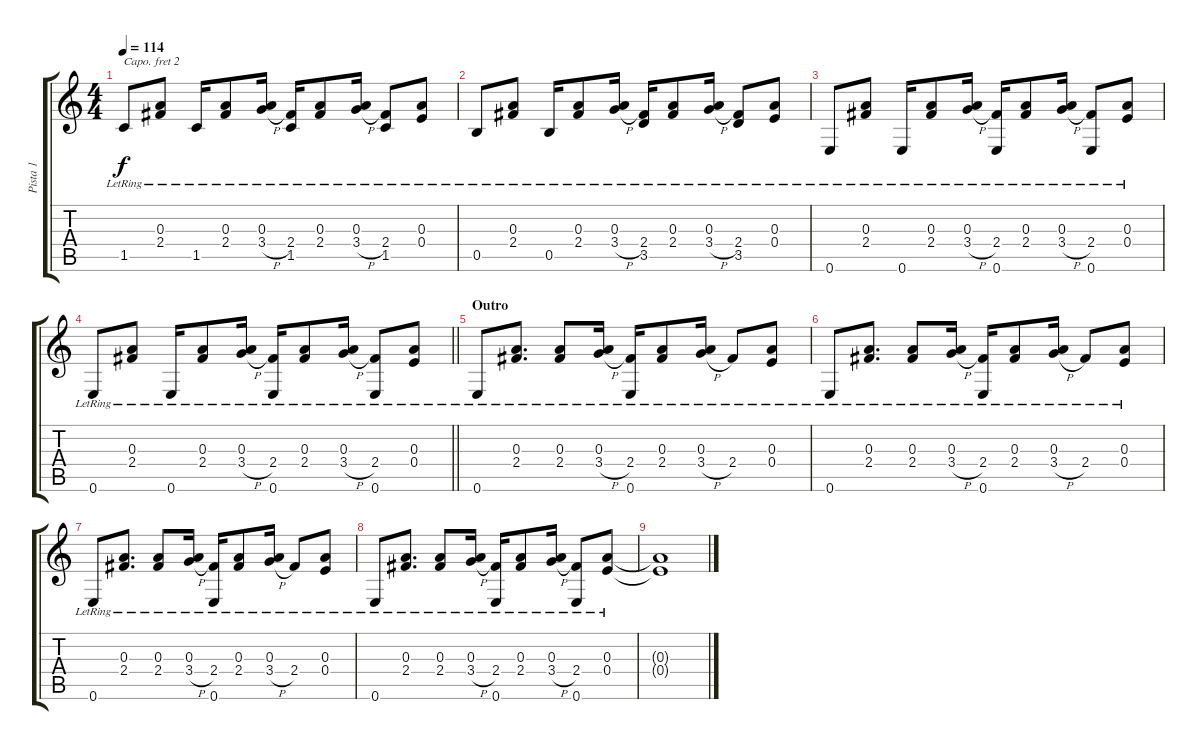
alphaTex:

\track ("Pista 1" "Pista 1") {instrument acousticguitarnylon}
\staff {score tabs}
\capo 2
\tuning (E4 B3 G3 D3 A2 D2) {hide}
\ts (4 4)
\tempo 114
\clef g2
\ks c
1.5{lr}.8{dy f} (0.3{lr} 2.4{lr}).8 1.5{lr}.16 (0.3{lr} 2.4{lr}).8 (0.3{lr} 3.4{h lr}).16 (2.4{lr} 1.5{lr}).16 (0.3{lr} 2.4{lr}).8 (0.3{lr} 3.4{h lr}).16 (2.4{lr} 1.5{lr}).8 (0.3{lr} 0.4{lr}).8 |
0.5{lr}.8 (0.3{lr} 2.4{lr}).8 0.5{lr}.16 (0.3{lr} 2.4{lr}).8 (0.3{lr} 3.4{h lr}).16 (2.4{lr} 3.5{lr}).16 (0.3{lr} 2.4{lr}).8 (0.3{lr} 3.4{h lr}).16 (2.4{lr} 3.5{lr}).8 (0.3{lr} 0.4{lr}).8 |
0.6{lr}.8 (0.3{lr} 2.4{lr}).8 0.6{lr}.16 (0.3{lr} 2.4{lr}).8 (0.3{lr} 3.4{h lr}).16 (2.4{lr} 0.6{lr}).16 (0.3{lr} 2.4{lr}).8 (0.3{lr} 3.4{h lr}).16 (2.4{lr} 0.6{lr}).8 (0.3{lr} 0.4{lr}).8 |
\barLineRight lightlight
0.6{lr}.8 (0.3{lr} 2.4{lr}).8 0.6{lr}.16 (0.3{lr} 2.4{lr}).8 (0.3{lr} 3.4{h lr}).16 (2.4{lr} 0.6{lr}).16 (0.3{lr} 2.4{lr}).8 (0.3{lr} 3.4{h lr}).16 (2.4{lr} 0.6{lr}).8 (0.3{lr} 0.4{lr}).8 |
\section ("" "Outro")
0.6{lr}.8 (0.3{lr} 2.4{lr}).8{d} (0.3{lr} 2.4{lr}).8 (0.3{lr} 3.4{h lr}).16 (2.4{lr} 0.6{lr}).16 (0.3{lr} 2.4{lr}).8 (0.3{lr} 3.4{h lr}).16 2.4{lr}.8 (0.3{lr} 0.4{lr}).8 |
0.6{lr}.8 (0.3{lr} 2.4{lr}).8{d} (0.3{lr} 2.4{lr}).8 (0.3{lr} 3.4{h lr}).16 (2.4{lr} 0.6{lr}).16 (0.3{lr} 2.4{lr}).8 (0.3{lr} 3.4{h lr}).16 2.4{lr}.8 (0.3{lr} 0.4{lr}).8 |
0.6{lr}.8 (0.3{lr} 2.4{lr}).8{d} (0.3{lr} 2.4{lr}).8 (0.3{lr} 3.4{h lr}).16 (2.4{lr} 0.6{lr}).16 (0.3{lr} 2.4{lr}).8 (0.3{lr} 3.4{h lr}).16 2.4{lr}.8 (0.3{lr} 0.4{lr}).8 |
0.6{lr}.8 (0.3{lr} 2.4{lr}).8{d} (0.3{lr} 2.4{lr}).8 (0.3{lr} 3.4{h lr}).16 (2.4{lr} 0.6{lr}).16 (0.3{lr} 2.4{lr}).8 (0.3{lr} 3.4{h lr}).16 (2.4{lr} 0.6).8 (0.3{lr} 0.4{lr}).8 |
(0.3{t} 0.4{t}).1
